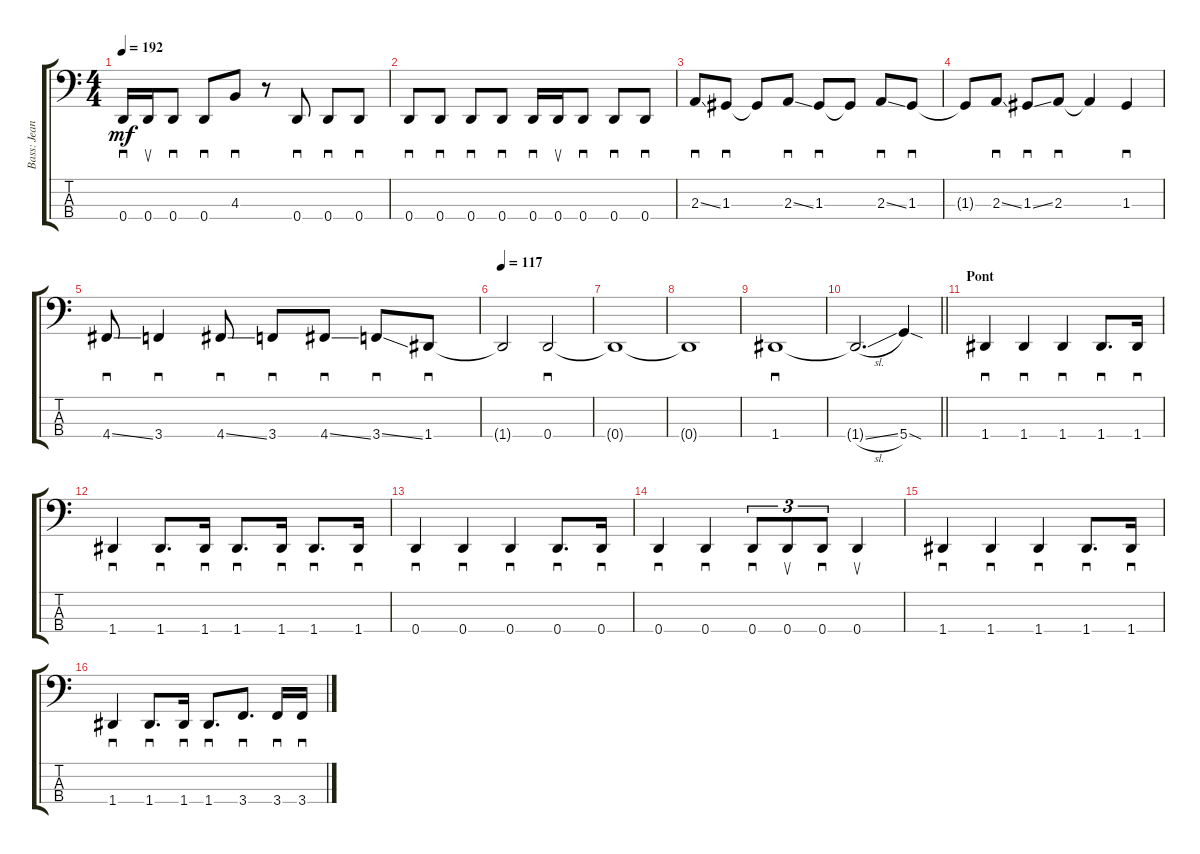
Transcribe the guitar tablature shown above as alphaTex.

\track ("Bass: Jean-Michel Labadie" "Bass: Jean") {instrument electricbasspick}
\staff {score tabs}
\tuning (F2 C2 G1 D1) {hide}
\ts (4 4)
\tempo 192
\clef f4
\ks c
0.4.16{sd dy mf} 0.4.16{su} 0.4.8{sd} 0.4.8{sd} 4.3.8{sd} r.8 0.4.8{sd} 0.4.8{sd} 0.4.8{sd} |
0.4.8{sd} 0.4.8{sd} 0.4.8{sd} 0.4.8{sd} 0.4.16{sd} 0.4.16{su} 0.4.8{sd} 0.4.8{sd} 0.4.8{sd} |
2.3{ss}.8{sd} 1.3.8{sd} 1.3{t}.8 2.3{ss}.8{sd} 1.3.8{sd} 1.3{t}.8 2.3{ss}.8{sd} 1.3.8{sd} |
1.3{t}.8 2.3{ss}.8{sd} 1.3{ss}.8{sd} 2.3.8{sd} 2.3{t}.4 1.3.4{sd} |
4.4{ss}.8{sd} 3.4.4{sd} 4.4{ss}.8{sd} 3.4.8{sd} 4.4{ss}.8{sd} 3.4{ss}.8{sd} 1.4.8{sd} |
\tempo 117
1.4{t}.2 0.4.2{sd} |
0.4{t}.1 |
0.4{t}.1 |
1.4.1{sd} |
\barLineRight lightlight
1.4{sl t}.2{d} 5.4{sod}.4 |
\section ("" "Pont")
1.4.4{sd} 1.4.4{sd} 1.4.4{sd} 1.4.8{d sd} 1.4.16{sd} |
1.4.4{sd} 1.4.8{d sd} 1.4.16{sd} 1.4.8{d sd} 1.4.16{sd} 1.4.8{d sd} 1.4.16{sd} |
0.4.4{sd} 0.4.4{sd} 0.4.4{sd} 0.4.8{d sd} 0.4.16{sd} |
0.4.4{sd} 0.4.4{sd} 0.4.8{sd tu (3 2)} 0.4.8{su tu (3 2)} 0.4.8{sd tu (3 2)} 0.4.4{su} |
1.4.4{sd} 1.4.4{sd} 1.4.4{sd} 1.4.8{d sd} 1.4.16{sd} |
1.4.4{sd} 1.4.8{d sd} 1.4.16{sd} 1.4.8{d sd} 3.4.8{d sd} 3.4.16{sd} 3.4.16{sd}
